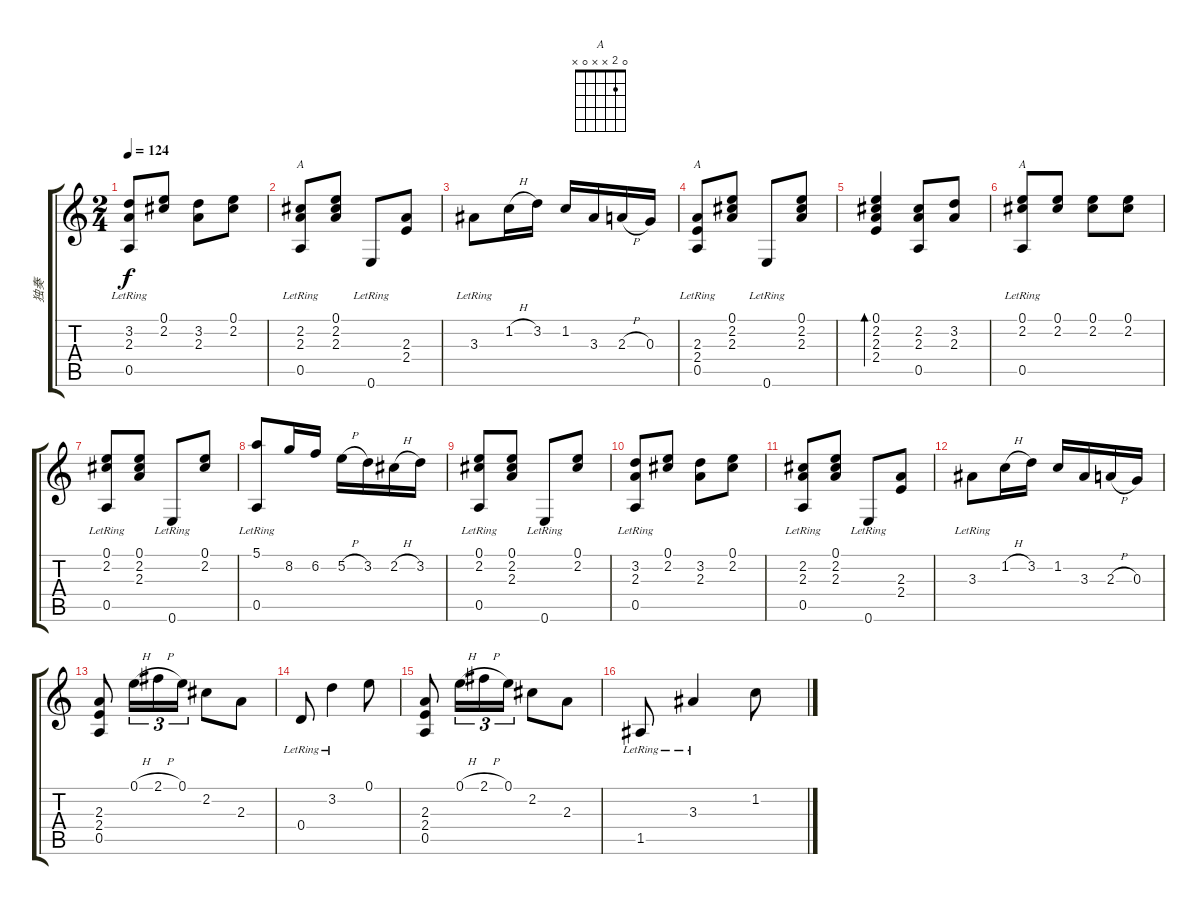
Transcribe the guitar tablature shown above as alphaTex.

\track ("独奏" "独奏") {instrument acousticguitarsteel}
\staff {score tabs}
\tuning (E4 B3 G3 D3 A2 E2) {hide}
\chord ("A" x 2 2 x 0 x)
\chord ("A" 0 2 2 2 0 x)
\chord ("A" 0 2 x x 0 x)
\ts (2 4)
\tempo 124
\clef g2
\ks c
(3.2 2.3 0.5{lr}).8{dy f} (0.1 2.2).8 (3.2 2.3).8 (0.1 2.2).8 |
(2.2 2.3 0.5{lr}).8{ch "A"} (0.1 2.2 2.3).8 0.6{lr}.8 (2.3 2.4).8 |
3.3{lr}.8 1.2{h}.16 3.2.16 1.2.16 3.3.16 2.3{h}.16 0.3.16 |
(2.3 2.4 0.5{lr}).8{ch "A"} (0.1 2.2 2.3).8 0.6{lr}.8 (0.1 2.2 2.3).8 |
(0.1 2.2 2.3 2.4).4{bd 120} (2.2 2.3 0.5).8 (3.2 2.3).8 |
(0.1 2.2 0.5{lr}).8{ch "A"} (0.1 2.2).8 (0.1 2.2).8 (0.1 2.2).8 |
(0.1 2.2 0.5{lr}).8 (0.1 2.2 2.3).8 0.6{lr}.8 (0.1 2.2).8 |
(5.1 0.5{lr}).8 8.2.16 6.2.16 5.2{h}.16 3.2.16 2.2{h}.16 3.2.16 |
(0.1 2.2 0.5{lr}).8 (0.1 2.2 2.3).8 0.6{lr}.8 (0.1 2.2).8 |
(3.2 2.3 0.5{lr}).8 (0.1 2.2).8 (3.2 2.3).8 (0.1 2.2).8 |
(2.2 2.3 0.5{lr}).8 (0.1 2.2 2.3).8 0.6{lr}.8 (2.3 2.4).8 |
3.3{lr}.8 1.2{h}.16 3.2.16 1.2.16 3.3.16 2.3{h}.16 0.3.16 |
(2.3 2.4 0.5).8 0.1{h}.16{tu (3 2)} 2.1{h}.16{tu (3 2)} 0.1.16{tu (3 2)} 2.2.8 2.3.8 |
0.4{lr}.8 3.2{lr}.4 0.1.8 |
(2.3 2.4 0.5).8 0.1{h}.16{tu (3 2)} 2.1{h}.16{tu (3 2)} 0.1.16{tu (3 2)} 2.2.8 2.3.8 |
1.5{lr}.8 3.3{lr}.4 1.2.8
